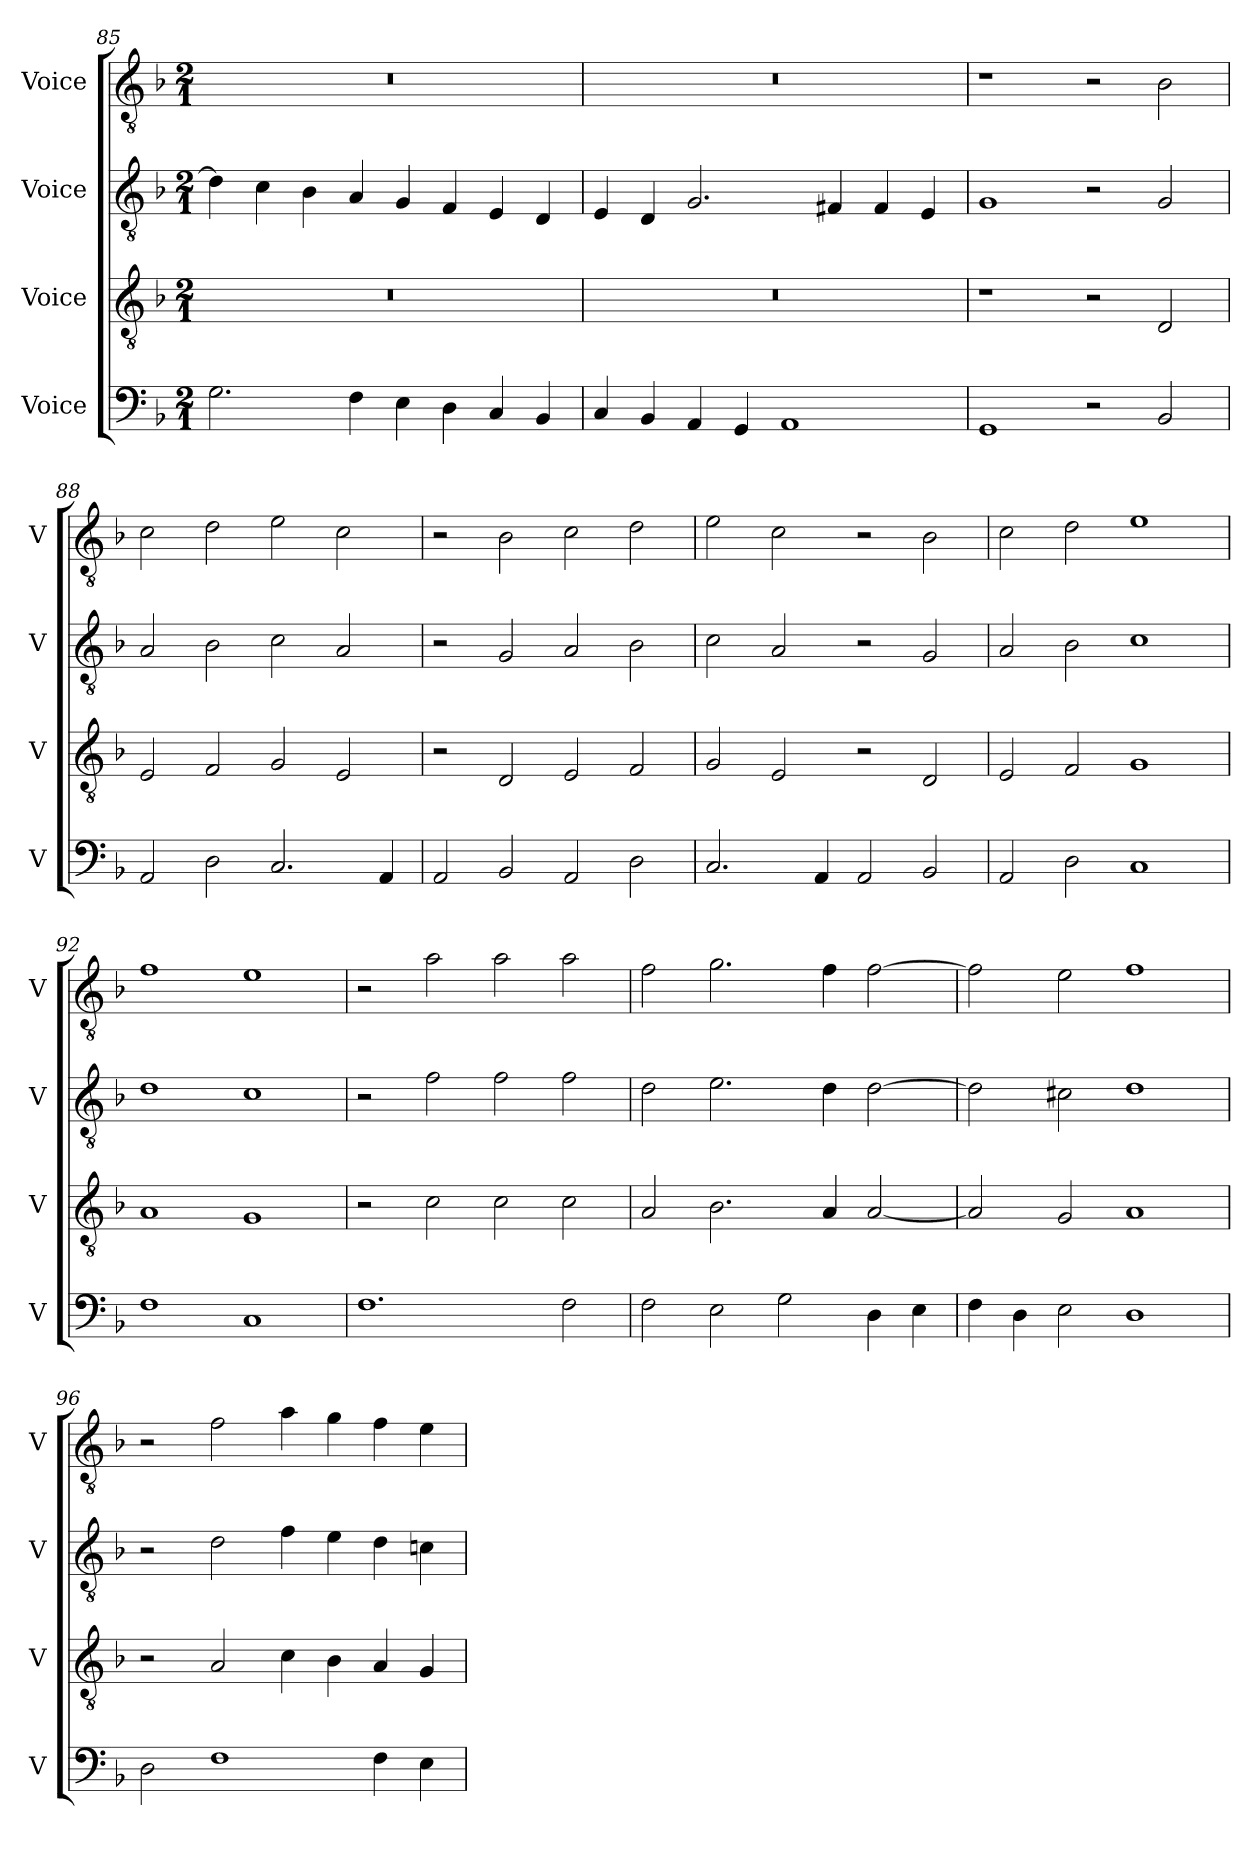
**kern	**kern	**kern	**kern
*part4	*part3	*part2	*part1
*staff4	*staff3	*staff2	*staff1
*I"Voice	*I"Voice	*I"Voice	*I"Voice
*I'V	*I'V	*I'V	*I'V
!!LO:PB:g=z
*clefF4	*clefGv2	*clefGv2	*clefGv2
*k[b-]	*k[b-]	*k[b-]	*k[b-]
*M2/1	*M2/1	*M2/1	*M2/1
=85	=85	=85	=85
2.G\	0r	4d\]	0r
.	.	4c\	.
.	.	4B-\	.
4F\	.	4A/	.
4E\	.	4G/	.
4D\	.	4F/	.
4C/	.	4E/	.
4BB-/	.	4D/	.
=86	=86	=86	=86
4C/	0r	4E/	0r
4BB-/	.	4D/	.
4AA/	.	2.G/	.
4GG/	.	.	.
1AA	.	.	.
.	.	4F#X/	.
.	.	4F#/	.
.	.	4E/	.
=87	=87	=87	=87
1GG	1r	1G	1r
2r	2r	2r	2r
2BB-/	2D/	2G/	2B-\
!!LO:LB:g=z
=88	=88	=88	=88
2AA/	2E/	2A/	2c\
2D\	2F/	2B-\	2d\
2.C/	2G/	2c\	2e\
.	2E/	2A/	2c\
4AA/	.	.	.
=89	=89	=89	=89
2AA/	2r	2r	2r
2BB-/	2D/	2G/	2B-\
2AA/	2E/	2A/	2c\
2D\	2F/	2B-\	2d\
=90	=90	=90	=90
2.C/	2G/	2c\	2e\
.	2E/	2A/	2c\
4AA/	.	.	.
2AA/	2r	2r	2r
2BB-/	2D/	2G/	2B-\
=91	=91	=91	=91
2AA/	2E/	2A/	2c\
2D\	2F/	2B-\	2d\
1C	1G	1c	1e
!!LO:LB:g=z
=92	=92	=92	=92
1F	1A	1d	1f
1C	1G	1c	1e
=93	=93	=93	=93
1.F	2r	2r	2r
.	2c\	2f\	2a\
.	2c\	2f\	2a\
2F\	2c\	2f\	2a\
=94	=94	=94	=94
2F\	2A/	2d\	2f\
2E\	2.B-\	2.e\	2.g\
2G\	.	.	.
.	4A/	4d\	4f\
4D\	[2A/	[2d\	[2f\
4E\	.	.	.
=95	=95	=95	=95
4F\	2A/]	2d\]	2f\]
4D\	.	.	.
2E\	2G/	2c#X\	2e\
1D	1A	1d	1f
!!LO:PB:g=z
=96	=96	=96	=96
2D\	2r	2r	2r
1F	2A/	2d\	2f\
.	4c\	4f\	4a\
.	4B-\	4e\	4g\
4F\	4A/	4d\	4f\
4E\	4G/	4cn\	4e\
=	=	=	=
*-	*-	*-	*-
